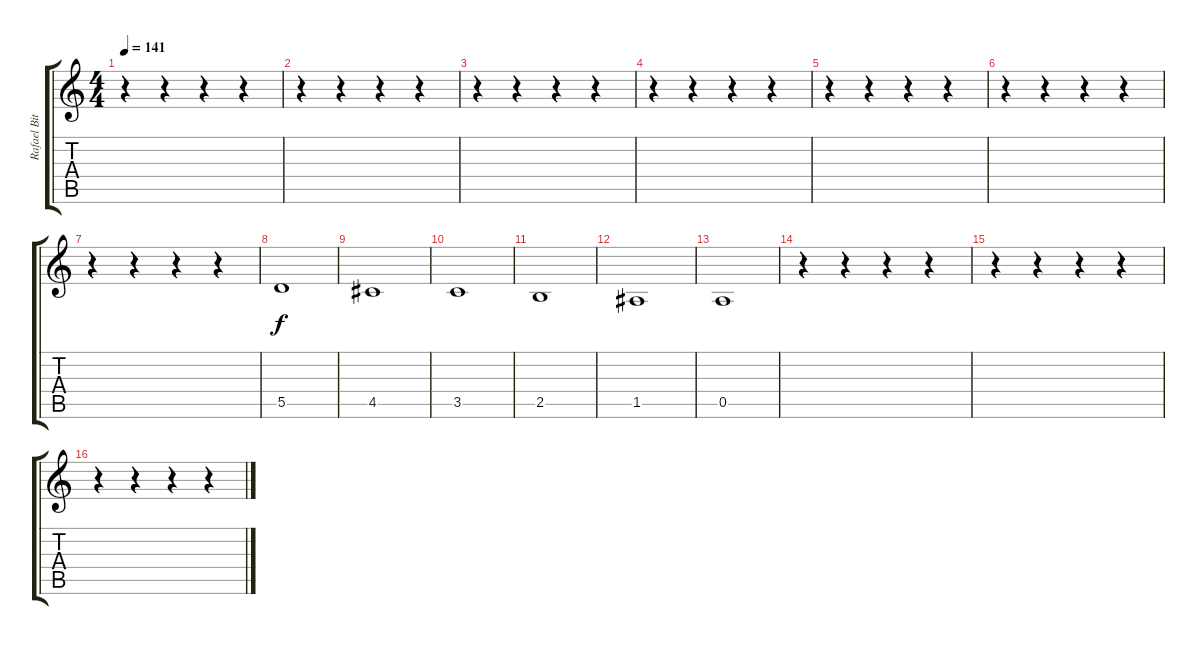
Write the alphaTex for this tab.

\track ("Rafael Bittencourt" "Rafael Bit") {instrument distortionguitar}
\staff {score tabs}
\tuning (E4 B3 G3 D3 A2 E2) {hide}
\ts (4 4)
\tempo 141
\clef g2
\ks c
r.4{dy f} r.4 r.4 r.4 |
r.4 r.4 r.4 r.4 |
r.4 r.4 r.4 r.4 |
r.4 r.4 r.4 r.4 |
r.4 r.4 r.4 r.4 |
r.4 r.4 r.4 r.4 |
r.4 r.4 r.4 r.4 |
5.5.1 |
4.5.1 |
3.5.1 |
2.5.1 |
1.5.1 |
0.5.1 |
r.4 r.4 r.4 r.4 |
r.4 r.4 r.4 r.4 |
r.4 r.4 r.4 r.4
